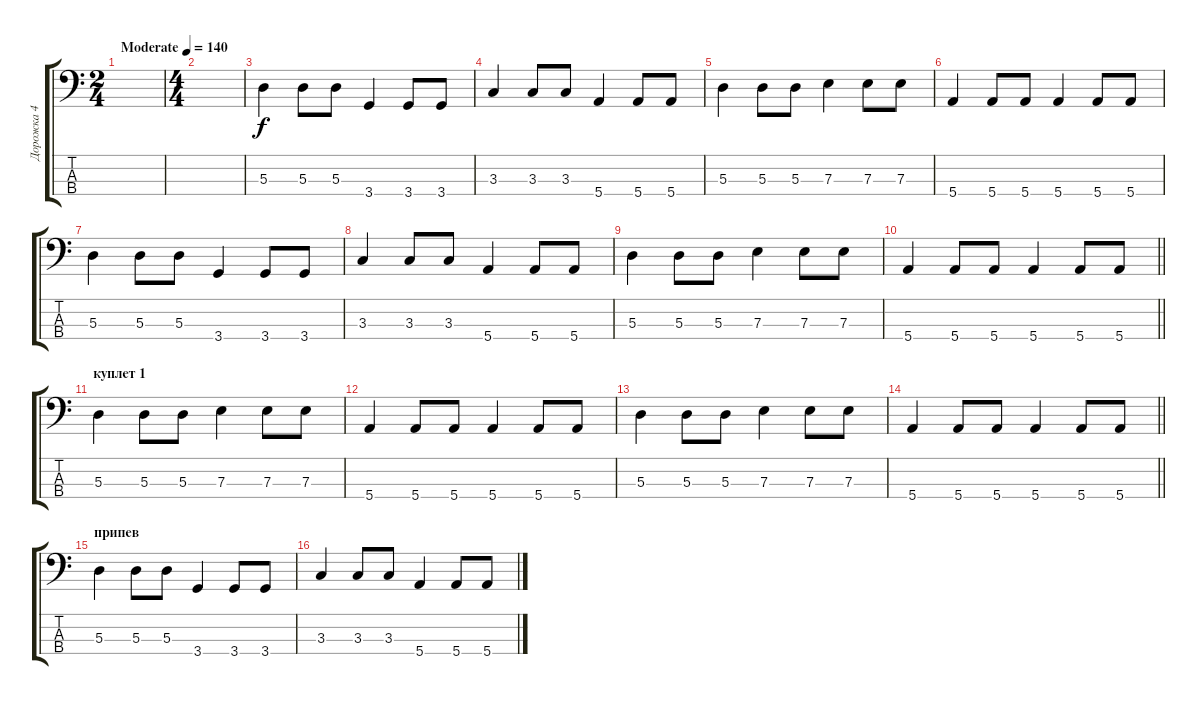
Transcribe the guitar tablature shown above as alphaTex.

\track ("Дорожка 4" "Дорожка 4") {instrument electricbassfinger}
\staff {score tabs}
\tuning (G2 D2 A1 E1) {hide}
\ts (2 4)
\tempo (140 "Moderate")
\clef f4
\ks c
|
\ts (4 4)
|
5.3.4 5.3.8 5.3.8 3.4.4 3.4.8 3.4.8 |
3.3.4 3.3.8 3.3.8 5.4.4 5.4.8 5.4.8 |
5.3.4 5.3.8 5.3.8 7.3.4 7.3.8 7.3.8 |
5.4.4 5.4.8 5.4.8 5.4.4 5.4.8 5.4.8 |
5.3.4 5.3.8 5.3.8 3.4.4 3.4.8 3.4.8 |
3.3.4 3.3.8 3.3.8 5.4.4 5.4.8 5.4.8 |
5.3.4 5.3.8 5.3.8 7.3.4 7.3.8 7.3.8 |
\barLineRight lightlight
5.4.4 5.4.8 5.4.8 5.4.4 5.4.8 5.4.8 |
\section ("" "куплет 1")
5.3.4 5.3.8 5.3.8 7.3.4 7.3.8 7.3.8 |
5.4.4 5.4.8 5.4.8 5.4.4 5.4.8 5.4.8 |
5.3.4 5.3.8 5.3.8 7.3.4 7.3.8 7.3.8 |
\barLineRight lightlight
5.4.4 5.4.8 5.4.8 5.4.4 5.4.8 5.4.8 |
\section ("" "припев")
5.3.4 5.3.8 5.3.8 3.4.4 3.4.8 3.4.8 |
3.3.4 3.3.8 3.3.8 5.4.4 5.4.8 5.4.8
